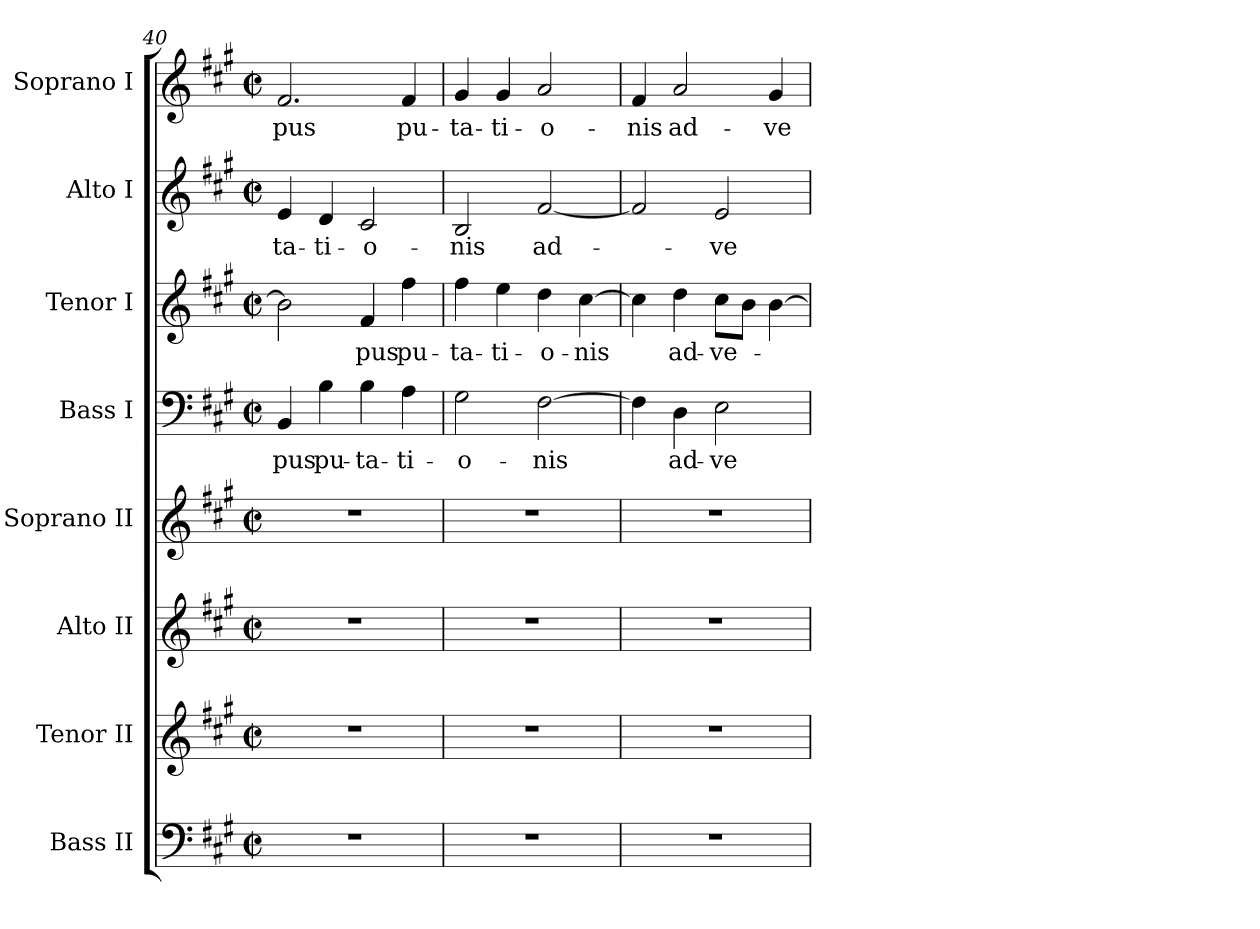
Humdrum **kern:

**kern	**kern	**kern	**kern	**kern	**text	**kern	**text	**kern	**text	**kern	**text
*part8	*part7	*part6	*part5	*part4	*part4	*part3	*part3	*part2	*part2	*part1	*part1
*staff8	*staff7	*staff6	*staff5	*staff4	*staff4	*staff3	*staff3	*staff2	*staff2	*staff1	*staff1
*I"Bass II	*I"Tenor II	*I"Alto II	*I"Soprano II	*I"Bass I	*	*I"Tenor I	*	*I"Alto I	*	*I"Soprano I	*
*I'B. II	*I'T. II	*I'A. II	*	*I'B. I	*	*I'T. I	*	*I'A. I	*	*	*
*clefF4	*clefG2	*clefG2	*clefG2	*clefF4	*	*clefG2	*	*clefG2	*	*clefG2	*
*	*ITrd7c12	*	*	*	*	*ITrd7c12	*	*	*	*	*
*k[f#c#g#]	*k[f#c#g#]	*k[f#c#g#]	*k[f#c#g#]	*k[f#c#g#]	*	*k[f#c#g#]	*	*k[f#c#g#]	*	*k[f#c#g#]	*
*A:	*A:	*A:	*A:	*A:	*	*A:	*	*A:	*	*A:	*
*M2/2	*M2/2	*M2/2	*M2/2	*M2/2	*	*M2/2	*	*M2/2	*	*M2/2	*
*met(c|)	*met(c|)	*met(c|)	*met(c|)	*met(c|)	*	*met(c|)	*	*met(c|)	*	*met(c|)	*
=40	=40	=40	=40	=40	=40	=40	=40	=40	=40	=40	=40
!	!	!	!	!	!LO:LY:b:color=#000000	!	!	!	!	!	!
!	!	!	!	!	!	!	!	!	!LO:LY:b:color=#000000	!	!
!	!	!	!	!	!	!	!	!	!	!	!LO:LY:b:color=#000000
1r	1r	1r	1r	4BBi/	-pus	2Bi\]	.	4ei/	-ta-	2.f#i/	-pus
!	!	!	!	!	!LO:LY:b:color=#000000	!	!	!	!	!	!
!	!	!	!	!	!	!	!	!	!LO:LY:b:color=#000000	!	!
.	.	.	.	4Bi\	pu-	.	.	4di/	-ti-	.	.
!	!	!	!	!	!LO:LY:b:color=#000000	!	!	!	!	!	!
!	!	!	!	!	!	!	!LO:LY:b:color=#000000	!	!	!	!
!	!	!	!	!	!	!	!	!	!LO:LY:b:color=#000000	!	!
.	.	.	.	4Bi\	-ta-	4F#i/	-pus	2c#i/	-o-	.	.
!	!	!	!	!	!LO:LY:b:color=#000000	!	!	!	!	!	!
!	!	!	!	!	!	!	!LO:LY:b:color=#000000	!	!	!	!
!	!	!	!	!	!	!	!	!	!	!	!LO:LY:b:color=#000000
.	.	.	.	4Ai\	-ti-	4f#i\	pu-	.	.	4f#i/	pu-
=41	=41	=41	=41	=41	=41	=41	=41	=41	=41	=41	=41
!	!	!	!	!	!LO:LY:b:color=#000000	!	!	!	!	!	!
!	!	!	!	!	!	!	!LO:LY:b:color=#000000	!	!	!	!
!	!	!	!	!	!	!	!	!	!LO:LY:b:color=#000000	!	!
!	!	!	!	!	!	!	!	!	!	!	!LO:LY:b:color=#000000
1r	1r	1r	1r	2G#i\	-o-	4f#i\	-ta-	2Bi/	-nis	4g#i/	-ta-
!	!	!	!	!	!	!	!LO:LY:b:color=#000000	!	!	!	!
!	!	!	!	!	!	!	!	!	!	!	!LO:LY:b:color=#000000
.	.	.	.	.	.	4ei\	-ti-	.	.	4g#i/	-ti-
!	!	!	!	!	!LO:LY:b:color=#000000	!	!	!	!	!	!
!	!	!	!	!	!	!	!LO:LY:b:color=#000000	!	!	!	!
!	!	!	!	!	!	!	!	!	!LO:LY:b:color=#000000	!	!
!	!	!	!	!	!	!	!	!	!	!	!LO:LY:b:color=#000000
.	.	.	.	[>2F#i\	-nis	4di\	-o-	[<2f#i/	ad-	2ai/	-o-
!	!	!	!	!	!	!	!LO:LY:b:color=#000000	!	!	!	!
.	.	.	.	.	.	[>4c#i\	-nis	.	.	.	.
=42	=42	=42	=42	=42	=42	=42	=42	=42	=42	=42	=42
!	!	!	!	!	!	!	!	!	!	!	!LO:LY:b:color=#000000
1r	1r	1r	1r	4F#i\]	.	4c#i\]	.	2f#i/]	.	4f#i/	-nis
!	!	!	!	!	!LO:LY:b:color=#000000	!	!	!	!	!	!
!	!	!	!	!	!	!	!LO:LY:b:color=#000000	!	!	!	!
!	!	!	!	!	!	!	!	!	!	!	!LO:LY:b:color=#000000
.	.	.	.	4Di\	ad-	4di\	ad-	.	.	2ai/	ad-
!	!	!	!	!	!LO:LY:b:color=#000000	!	!	!	!	!	!
!	!	!	!	!	!	!	!LO:LY:b:color=#000000	!	!	!	!
!	!	!	!	!	!	!	!	!	!LO:LY:b:color=#000000	!	!
.	.	.	.	2Ei\	-ve-	8c#i\L	-ve-	2ei/	-ve-	.	.
.	.	.	.	.	.	8Bi\J	.	.	.	.	.
!	!	!	!	!	!	!	!	!	!	!	!LO:LY:b:color=#000000
.	.	.	.	.	.	[>4Bi\	.	.	.	4g#i/	-ve-
=	=	=	=	=	=	=	=	=	=	=	=
*-	*-	*-	*-	*-	*-	*-	*-	*-	*-	*-	*-
